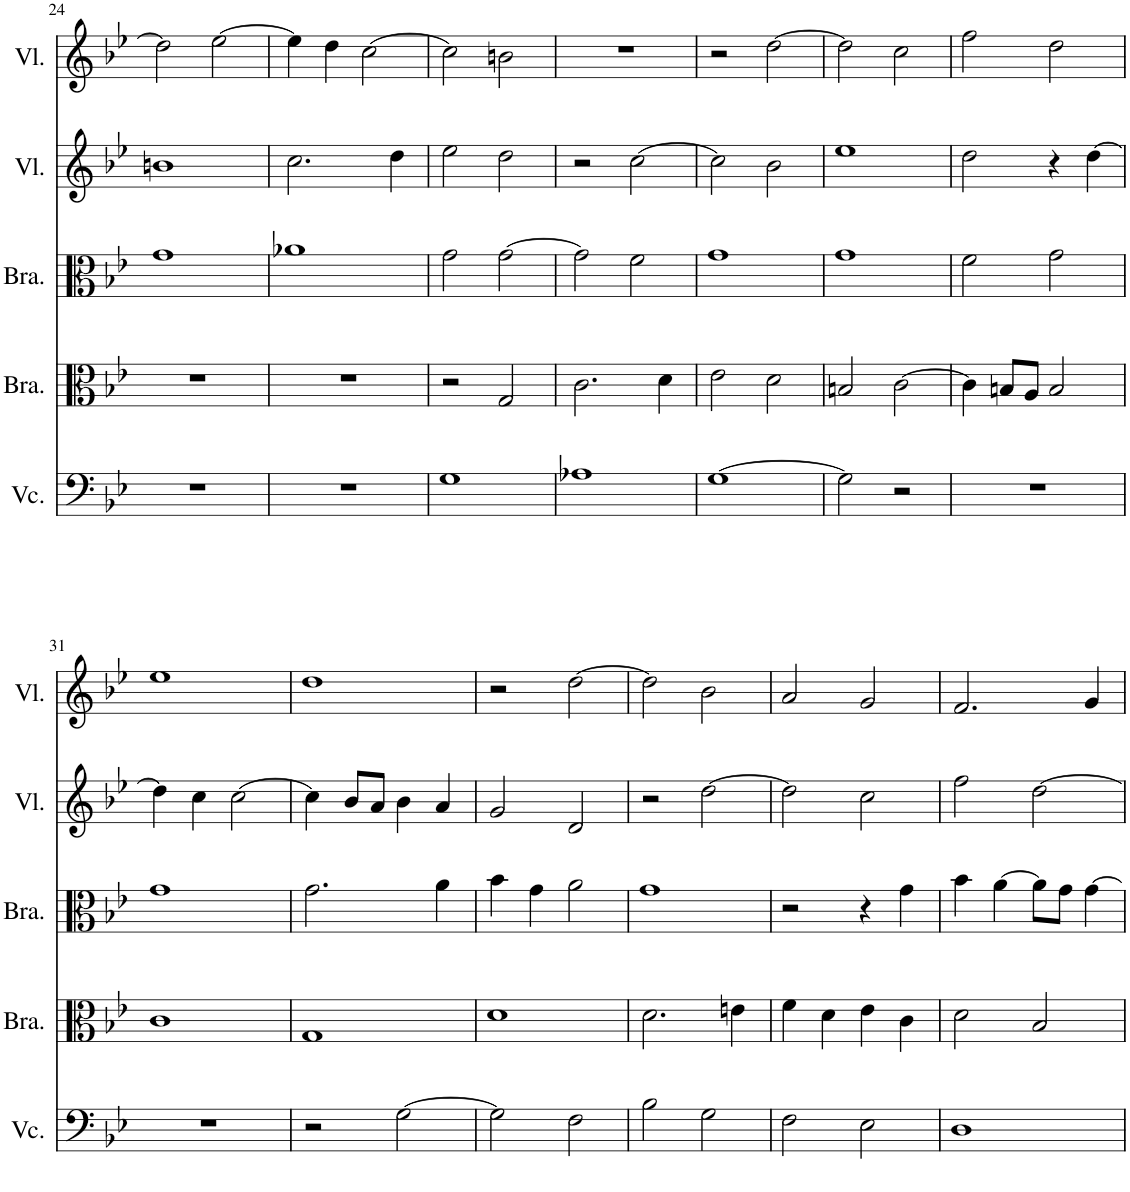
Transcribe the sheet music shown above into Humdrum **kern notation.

**kern	**kern	**kern	**kern	**kern
*part5	*part4	*part3	*part2	*part1
*staff5	*staff4	*staff3	*staff2	*staff1
*I"Violoncello, Track 5	*I"Bratsche, Track 4	*I"Bratsche, Track 3	*I"Violine, Track 2	*I"Violine, Track 1
*I'Vc.	*I'Bra.	*I'Bra.	*I'Vl.	*I'Vl.
!!LO:PB:g=z
*clefF4	*clefC3	*clefC3	*clefG2	*clefG2
*k[b-e-]	*k[b-e-]	*k[b-e-]	*k[b-e-]	*k[b-e-]
*M2/2	*M2/2	*M2/2	*M2/2	*M2/2
=24	=24	=24	=24	=24
1r	1r	1g	1bn	2dd\]
.	.	.	.	[2ee-\
=25	=25	=25	=25	=25
1r	1r	1a-X	2.cc\	4ee-\]
.	.	.	.	4dd\
.	.	.	.	[2cc\
.	.	.	4dd\	.
=26	=26	=26	=26	=26
1G	2r	2g\	2ee-\	2cc\]
.	2G/	[2g\	2dd\	2bn\
=27	=27	=27	=27	=27
1A-X	2.c\	2g\]	2r	1r
.	.	2f\	[2cc\	.
.	4d\	.	.	.
=28	=28	=28	=28	=28
[1G	2e-\	1g	2cc\]	2r
.	2d\	.	2b-\	[2dd\
=29	=29	=29	=29	=29
2G\]	2Bn/	1g	1ee-	2dd\]
2r	[2c\	.	.	2cc\
=30	=30	=30	=30	=30
1r	4c\]	2f\	2dd\	2ff\
.	8Bn/L	.	.	.
.	8A/J	.	.	.
.	2B/	2g\	4r	2dd\
.	.	.	[4dd\	.
!!LO:LB:g=z
=31	=31	=31	=31	=31
1r	1c	1g	4dd\]	1ee-
.	.	.	4cc\	.
.	.	.	[2cc\	.
=32	=32	=32	=32	=32
2r	1G	2.g\	4cc\]	1dd
.	.	.	8b-/L	.
.	.	.	8a/J	.
[2G\	.	.	4b-\	.
.	.	4a\	4a/	.
=33	=33	=33	=33	=33
2G\]	1d	4b-\	2g/	2r
.	.	4g\	.	.
2F\	.	2a\	2d/	[2dd\
=34	=34	=34	=34	=34
2B-\	2.d\	1g	2r	2dd\]
2G\	.	.	[2dd\	2b-\
.	4en\	.	.	.
=35	=35	=35	=35	=35
2F\	4f\	2r	2dd\]	2a/
.	4d\	.	.	.
2E-\	4e-\	4r	2cc\	2g/
.	4c\	4g\	.	.
=36	=36	=36	=36	=36
1D	2d\	4b-\	2ff\	2.f/
.	.	[4a\	.	.
.	2B-/	8a\L]	[2dd\	.
.	.	8g\J	.	.
.	.	[4g\	.	4g/
=	=	=	=	=
*-	*-	*-	*-	*-
